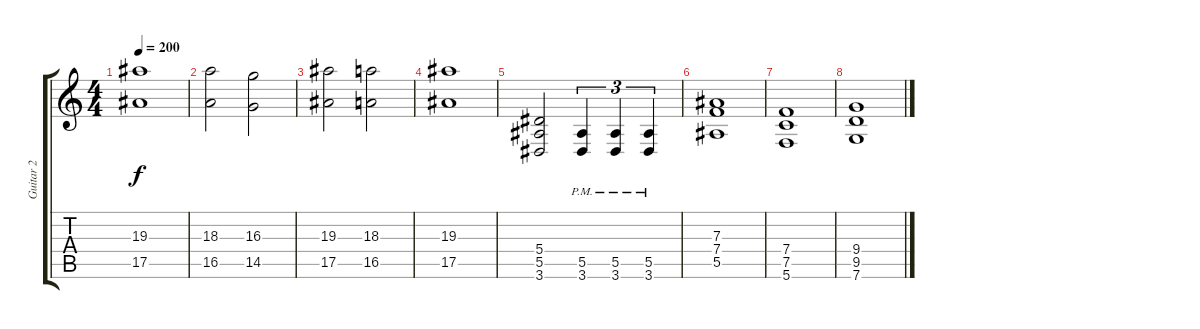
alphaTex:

\track ("Guitar 2" "Guitar 2") {instrument distortionguitar}
\staff {score tabs}
\tuning (C4 G3 Eb3 Bb2 F2 C2) {hide}
\ts (4 4)
\tempo 200
\clef g2
\ks c
(19.3 17.5).1{dy f} |
(18.3 16.5).2 (16.3 14.5).2 |
(19.3 17.5).2 (18.3 16.5).2 |
(19.3 17.5).1 |
(5.4 5.5 3.6).2 (5.5{pm} 3.6{pm}).4{tu (3 2)} (5.5{pm} 3.6{pm}).4{tu (3 2)} (5.5{pm} 3.6{pm}).4{tu (3 2)} |
(7.3 7.4 5.5).1 |
(7.4 7.5 5.6).1 |
(9.4 9.5 7.6).1
